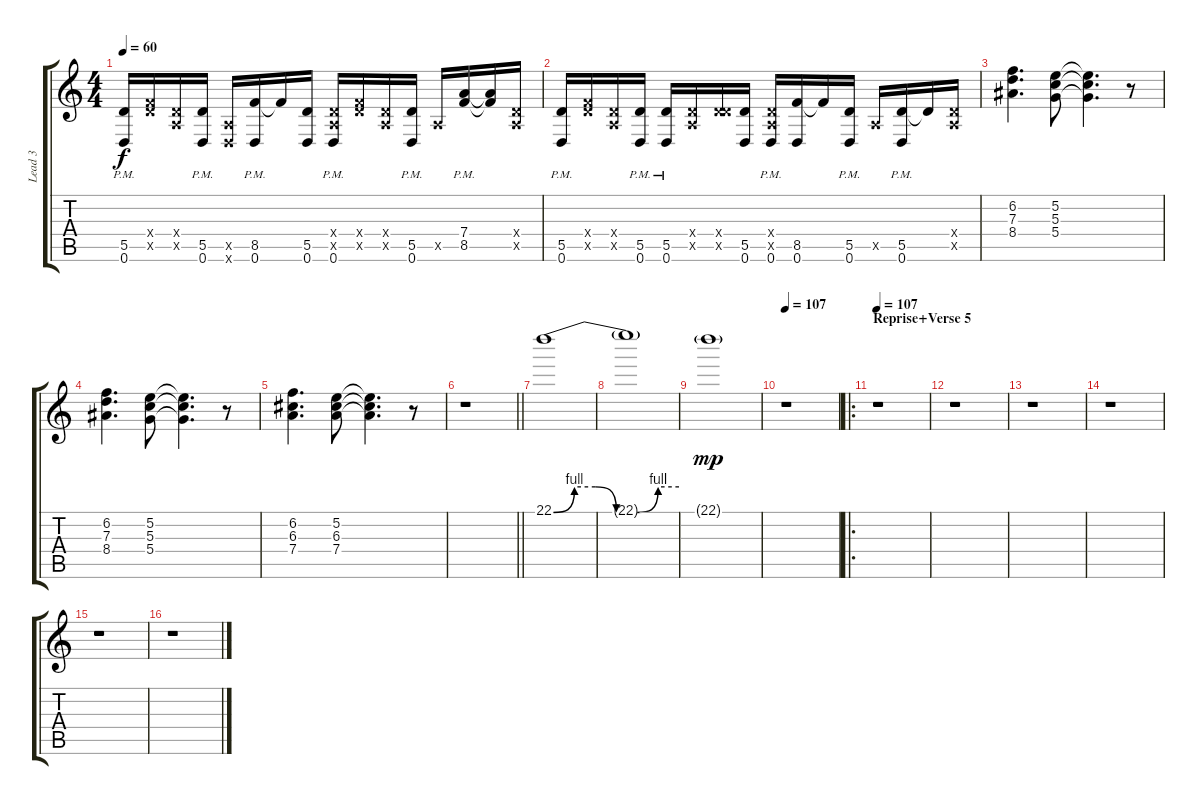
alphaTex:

\track ("Lead 3" "Lead 3") {instrument overdrivenguitar}
\staff {score tabs}
\tuning (E4 B3 G3 D3 A2 D2) {hide}
\ts (4 4)
\tempo 60
\clef g2
\ks c
(5.5 0.6{pm}).16{dy f} (0.4{x} 8.5{x}).16 (0.4{x} 0.5{x}).16 (5.5 0.6{pm}).16 (0.5{x} 0.6{x}).16 (8.5{pm} 0.6).16 8.5{t}.16 (5.5 0.6).16 (0.4{x} 0.5{x} 0.6{pm}).16 (0.4{x} 8.5{x}).16 (0.4{x} 0.5{x}).16 (5.5 0.6{pm}).16 0.5{x}.16 (7.4 8.5{pm}).16 (7.4{t} 8.5{t}).16 (0.4{x} 0.5{x}).16 |
(5.5 0.6{pm}).16 (0.4{x} 8.5{x}).16 (0.4{x} 0.5{x}).16 (5.5 0.6{pm}).16 (5.5{pm} 0.6).16 (0.4{x} 0.5{x}).16 (0.4{x} 5.5{x}).16 (5.5 0.6).16 (0.4{x} 0.5{x} 0.6{pm}).16 (8.5 0.6).16 8.5{t}.16 (5.5 0.6{pm}).16 0.5{x}.16 (5.5{pm} 0.6).16 5.5{t}.16 (0.4{x} 0.5{x}).16 |
(6.2 7.3 8.4).4{d} (5.2 5.3 5.4).8 (5.2{t} 5.3{t} 5.4{t}).4{d} r.8 |
(6.2 7.3 8.4).4{d} (5.2 5.3 5.4).8 (5.2{t} 5.3{t} 5.4{t}).4{d} r.8 |
(6.2 6.3 7.4).4{d} (5.2 6.3 7.4).8 (5.2{t} 6.3{t} 7.4{t}).4{d} r.8 |
\barLineRight lightlight
r.1 |
22.1{be (custom 0 0 10 4 20 4 30 0 40 0 50 4 60 4)}.1 |
22.1{t}.1 |
22.1{g}.1{dy mp} |
\tempo 107
r.1 |
\ro
\section ("" "Reprise+Verse 5")
\tempo 107
r.1 |
r.1 |
r.1 |
r.1 |
r.1 |
r.1
